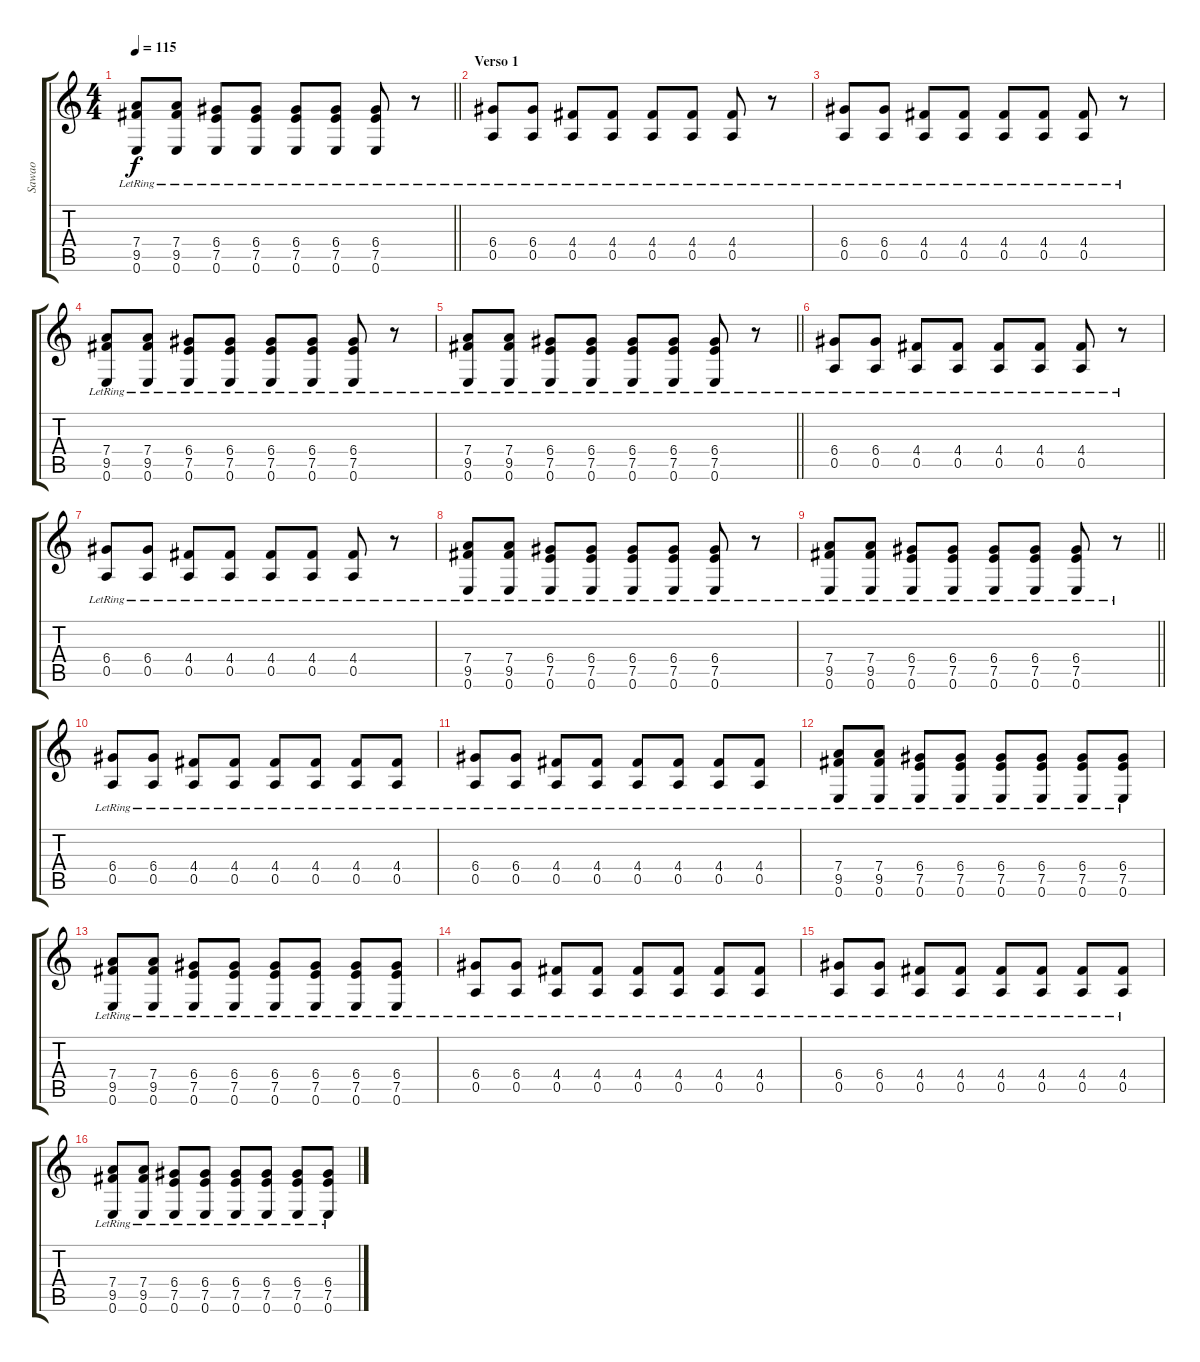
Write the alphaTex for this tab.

\track ("Sawao" "Sawao") {instrument electricguitarjazz}
\staff {score tabs}
\tuning (E4 B3 G3 D3 A2 E2) {hide}
\ts (4 4)
\tempo 115
\clef g2
\barLineRight lightlight
\ks c
(7.4{lr} 9.5{lr} 0.6{lr}).8{dy f} (7.4{lr} 9.5{lr} 0.6{lr}).8 (6.4{lr} 7.5{lr} 0.6{lr}).8 (6.4{lr} 7.5{lr} 0.6{lr}).8 (6.4{lr} 7.5{lr} 0.6{lr}).8 (6.4{lr} 7.5{lr} 0.6{lr}).8 (6.4{lr} 7.5{lr} 0.6{lr}).8 r.8 |
\section ("" "Verso 1")
(6.4{lr} 0.5{lr}).8 (6.4{lr} 0.5{lr}).8 (4.4{lr} 0.5{lr}).8 (4.4{lr} 0.5{lr}).8 (4.4{lr} 0.5{lr}).8 (4.4{lr} 0.5{lr}).8 (4.4{lr} 0.5{lr}).8 r.8 |
(6.4{lr} 0.5{lr}).8 (6.4{lr} 0.5{lr}).8 (4.4{lr} 0.5{lr}).8 (4.4{lr} 0.5{lr}).8 (4.4{lr} 0.5{lr}).8 (4.4{lr} 0.5{lr}).8 (4.4{lr} 0.5{lr}).8 r.8 |
(7.4{lr} 9.5{lr} 0.6{lr}).8 (7.4{lr} 9.5{lr} 0.6{lr}).8 (6.4{lr} 7.5{lr} 0.6{lr}).8 (6.4{lr} 7.5{lr} 0.6{lr}).8 (6.4{lr} 7.5{lr} 0.6{lr}).8 (6.4{lr} 7.5{lr} 0.6{lr}).8 (6.4{lr} 7.5{lr} 0.6{lr}).8 r.8 |
\barLineRight lightlight
(7.4{lr} 9.5{lr} 0.6{lr}).8 (7.4{lr} 9.5{lr} 0.6{lr}).8 (6.4{lr} 7.5{lr} 0.6{lr}).8 (6.4{lr} 7.5{lr} 0.6{lr}).8 (6.4{lr} 7.5{lr} 0.6{lr}).8 (6.4{lr} 7.5{lr} 0.6{lr}).8 (6.4{lr} 7.5{lr} 0.6{lr}).8 r.8 |
(6.4{lr} 0.5{lr}).8 (6.4{lr} 0.5{lr}).8 (4.4{lr} 0.5{lr}).8 (4.4{lr} 0.5{lr}).8 (4.4{lr} 0.5{lr}).8 (4.4{lr} 0.5{lr}).8 (4.4{lr} 0.5{lr}).8 r.8 |
(6.4{lr} 0.5{lr}).8 (6.4{lr} 0.5{lr}).8 (4.4{lr} 0.5{lr}).8 (4.4{lr} 0.5{lr}).8 (4.4{lr} 0.5{lr}).8 (4.4{lr} 0.5{lr}).8 (4.4{lr} 0.5{lr}).8 r.8 |
(7.4{lr} 9.5{lr} 0.6{lr}).8 (7.4{lr} 9.5{lr} 0.6{lr}).8 (6.4{lr} 7.5{lr} 0.6{lr}).8 (6.4{lr} 7.5{lr} 0.6{lr}).8 (6.4{lr} 7.5{lr} 0.6{lr}).8 (6.4{lr} 7.5{lr} 0.6{lr}).8 (6.4{lr} 7.5{lr} 0.6{lr}).8 r.8 |
\barLineRight lightlight
(7.4{lr} 9.5{lr} 0.6{lr}).8 (7.4{lr} 9.5{lr} 0.6{lr}).8 (6.4{lr} 7.5{lr} 0.6{lr}).8 (6.4{lr} 7.5{lr} 0.6{lr}).8 (6.4{lr} 7.5{lr} 0.6{lr}).8 (6.4{lr} 7.5{lr} 0.6{lr}).8 (6.4{lr} 7.5{lr} 0.6{lr}).8 r.8 |
(6.4{lr} 0.5{lr}).8 (6.4{lr} 0.5{lr}).8 (4.4{lr} 0.5{lr}).8 (4.4{lr} 0.5{lr}).8 (4.4{lr} 0.5{lr}).8 (4.4{lr} 0.5{lr}).8 (4.4{lr} 0.5{lr}).8 (4.4{lr} 0.5{lr}).8 |
(6.4{lr} 0.5{lr}).8 (6.4{lr} 0.5{lr}).8 (4.4{lr} 0.5{lr}).8 (4.4{lr} 0.5{lr}).8 (4.4{lr} 0.5{lr}).8 (4.4{lr} 0.5{lr}).8 (4.4{lr} 0.5{lr}).8 (4.4{lr} 0.5{lr}).8 |
(7.4{lr} 9.5{lr} 0.6{lr}).8 (7.4{lr} 9.5{lr} 0.6{lr}).8 (6.4{lr} 7.5{lr} 0.6{lr}).8 (6.4{lr} 7.5{lr} 0.6{lr}).8 (6.4{lr} 7.5{lr} 0.6{lr}).8 (6.4{lr} 7.5{lr} 0.6{lr}).8 (6.4{lr} 7.5{lr} 0.6{lr}).8 (6.4{lr} 7.5{lr} 0.6{lr}).8 |
(7.4{lr} 9.5{lr} 0.6{lr}).8 (7.4{lr} 9.5{lr} 0.6{lr}).8 (6.4{lr} 7.5{lr} 0.6{lr}).8 (6.4{lr} 7.5{lr} 0.6{lr}).8 (6.4{lr} 7.5{lr} 0.6{lr}).8 (6.4{lr} 7.5{lr} 0.6{lr}).8 (6.4{lr} 7.5{lr} 0.6{lr}).8 (6.4{lr} 7.5{lr} 0.6{lr}).8 |
(6.4{lr} 0.5{lr}).8 (6.4{lr} 0.5{lr}).8 (4.4{lr} 0.5{lr}).8 (4.4{lr} 0.5{lr}).8 (4.4{lr} 0.5{lr}).8 (4.4{lr} 0.5{lr}).8 (4.4{lr} 0.5{lr}).8 (4.4{lr} 0.5{lr}).8 |
(6.4{lr} 0.5{lr}).8 (6.4{lr} 0.5{lr}).8 (4.4{lr} 0.5{lr}).8 (4.4{lr} 0.5{lr}).8 (4.4{lr} 0.5{lr}).8 (4.4{lr} 0.5{lr}).8 (4.4{lr} 0.5{lr}).8 (4.4{lr} 0.5{lr}).8 |
(7.4{lr} 9.5{lr} 0.6{lr}).8 (7.4{lr} 9.5{lr} 0.6{lr}).8 (6.4{lr} 7.5{lr} 0.6{lr}).8 (6.4{lr} 7.5{lr} 0.6{lr}).8 (6.4{lr} 7.5{lr} 0.6{lr}).8 (6.4{lr} 7.5{lr} 0.6{lr}).8 (6.4{lr} 7.5{lr} 0.6{lr}).8 (6.4{lr} 7.5{lr} 0.6{lr}).8
